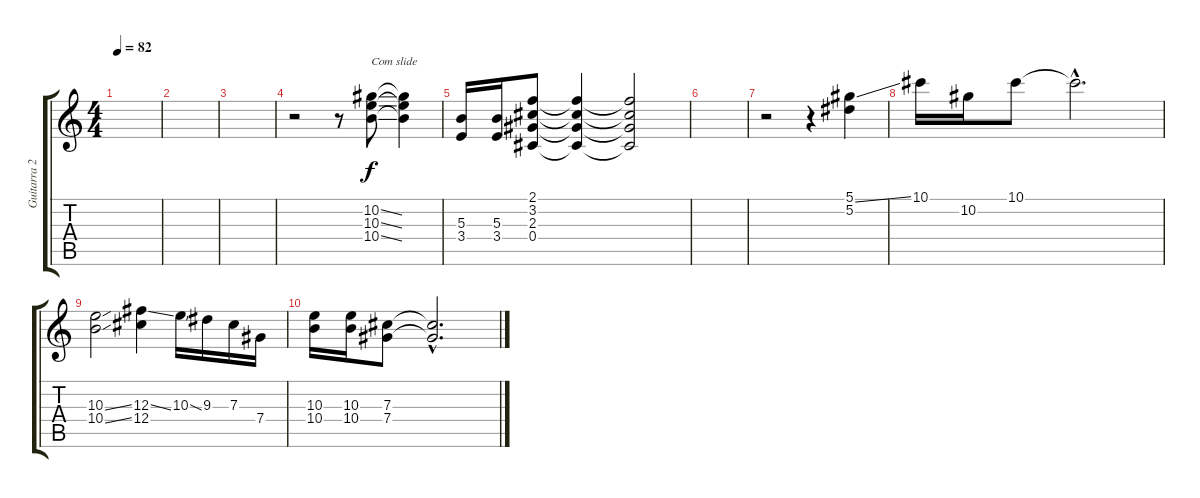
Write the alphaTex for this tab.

\track ("Guitarra 2" "Guitarra 2") {instrument overdrivenguitar}
\staff {score tabs}
\tuning (Eb4 Bb3 Gb3 Db3 Ab2 Db2) {hide}
\ts (4 4)
\tempo 82
\clef g2
\ks c
|
|
|
r.2 r.8 (10.2{ss} 10.3{ss} 10.4{ss}).8{txt "Com slide"} (10.2{t} 10.3{t} 10.4{t}).4 |
(5.3 3.4).16 (5.3 3.4).16 (2.1 3.2 2.3 0.4).8 (2.1{t} 3.2{t} 2.3{t} 0.4{t}).4 (2.1{t} 3.2{t} 2.3{t} 0.4{t}).2 |
|
r.2 r.4 (5.1{ss} 5.2).4 |
10.1.16 10.2.16 10.1.8 10.1{hac t}.2{d} |
(10.3{ss} 10.4{ss}).2 (12.3{ss} 12.4).4 10.3{ss}.16 9.3.16 7.3.16 7.4.16 |
(10.3 10.4).16 (10.3 10.4).16 (7.3 7.4).8 (7.3{hac t} 7.4{hac t}).2{d}
